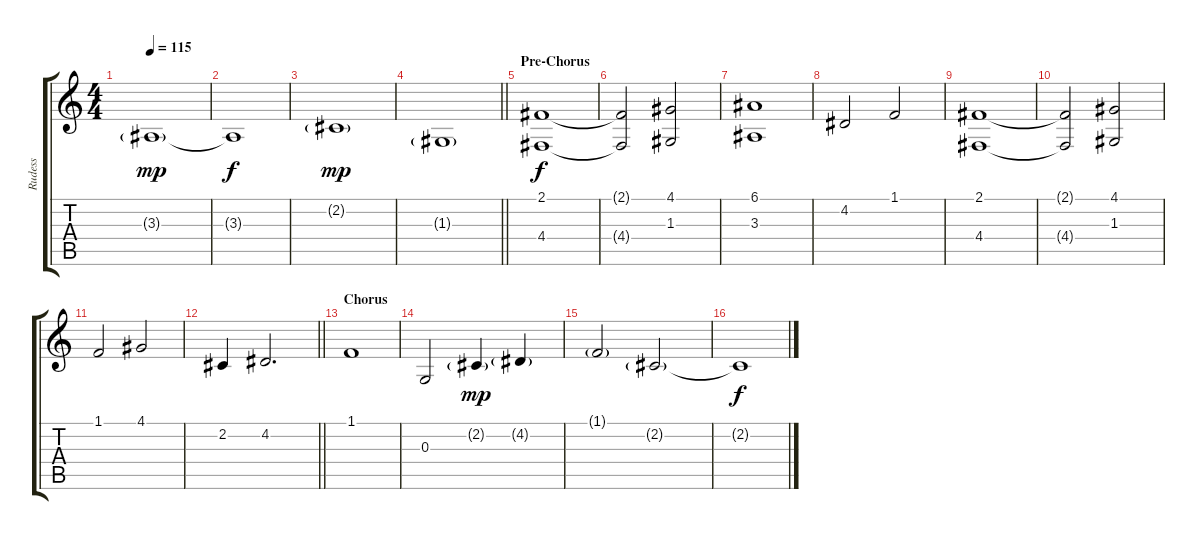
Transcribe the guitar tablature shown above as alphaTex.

\track ("Rudess" "Rudess") {instrument stringensemble1}
\staff {score tabs}
\tuning (E4 B3 G3 D3 A2 E2) {hide}
\ts (4 4)
\tempo 115
\clef g2
\ks c
3.3{g}.1{dy mp} |
3.3{t}.1{dy f} |
2.2{g}.1{dy mp} |
\barLineRight lightlight
1.3{g}.1 |
\section ("" "Pre-Chorus")
(2.1 4.4).1{dy f} |
(2.1{t} 4.4{t}).2 (4.1 1.3).2 |
(6.1 3.3).1 |
4.2.2 1.1.2 |
(2.1 4.4).1 |
(2.1{t} 4.4{t}).2 (4.1 1.3).2 |
1.1.2 4.1.2 |
\barLineRight lightlight
2.2.4 4.2.2{d} |
\section ("" "Chorus")
1.1.1 |
0.3.2 2.2{g}.4{dy mp} 4.2{g}.4 |
1.1{g}.2 2.2{g}.2 |
2.2{t}.1{dy f}
